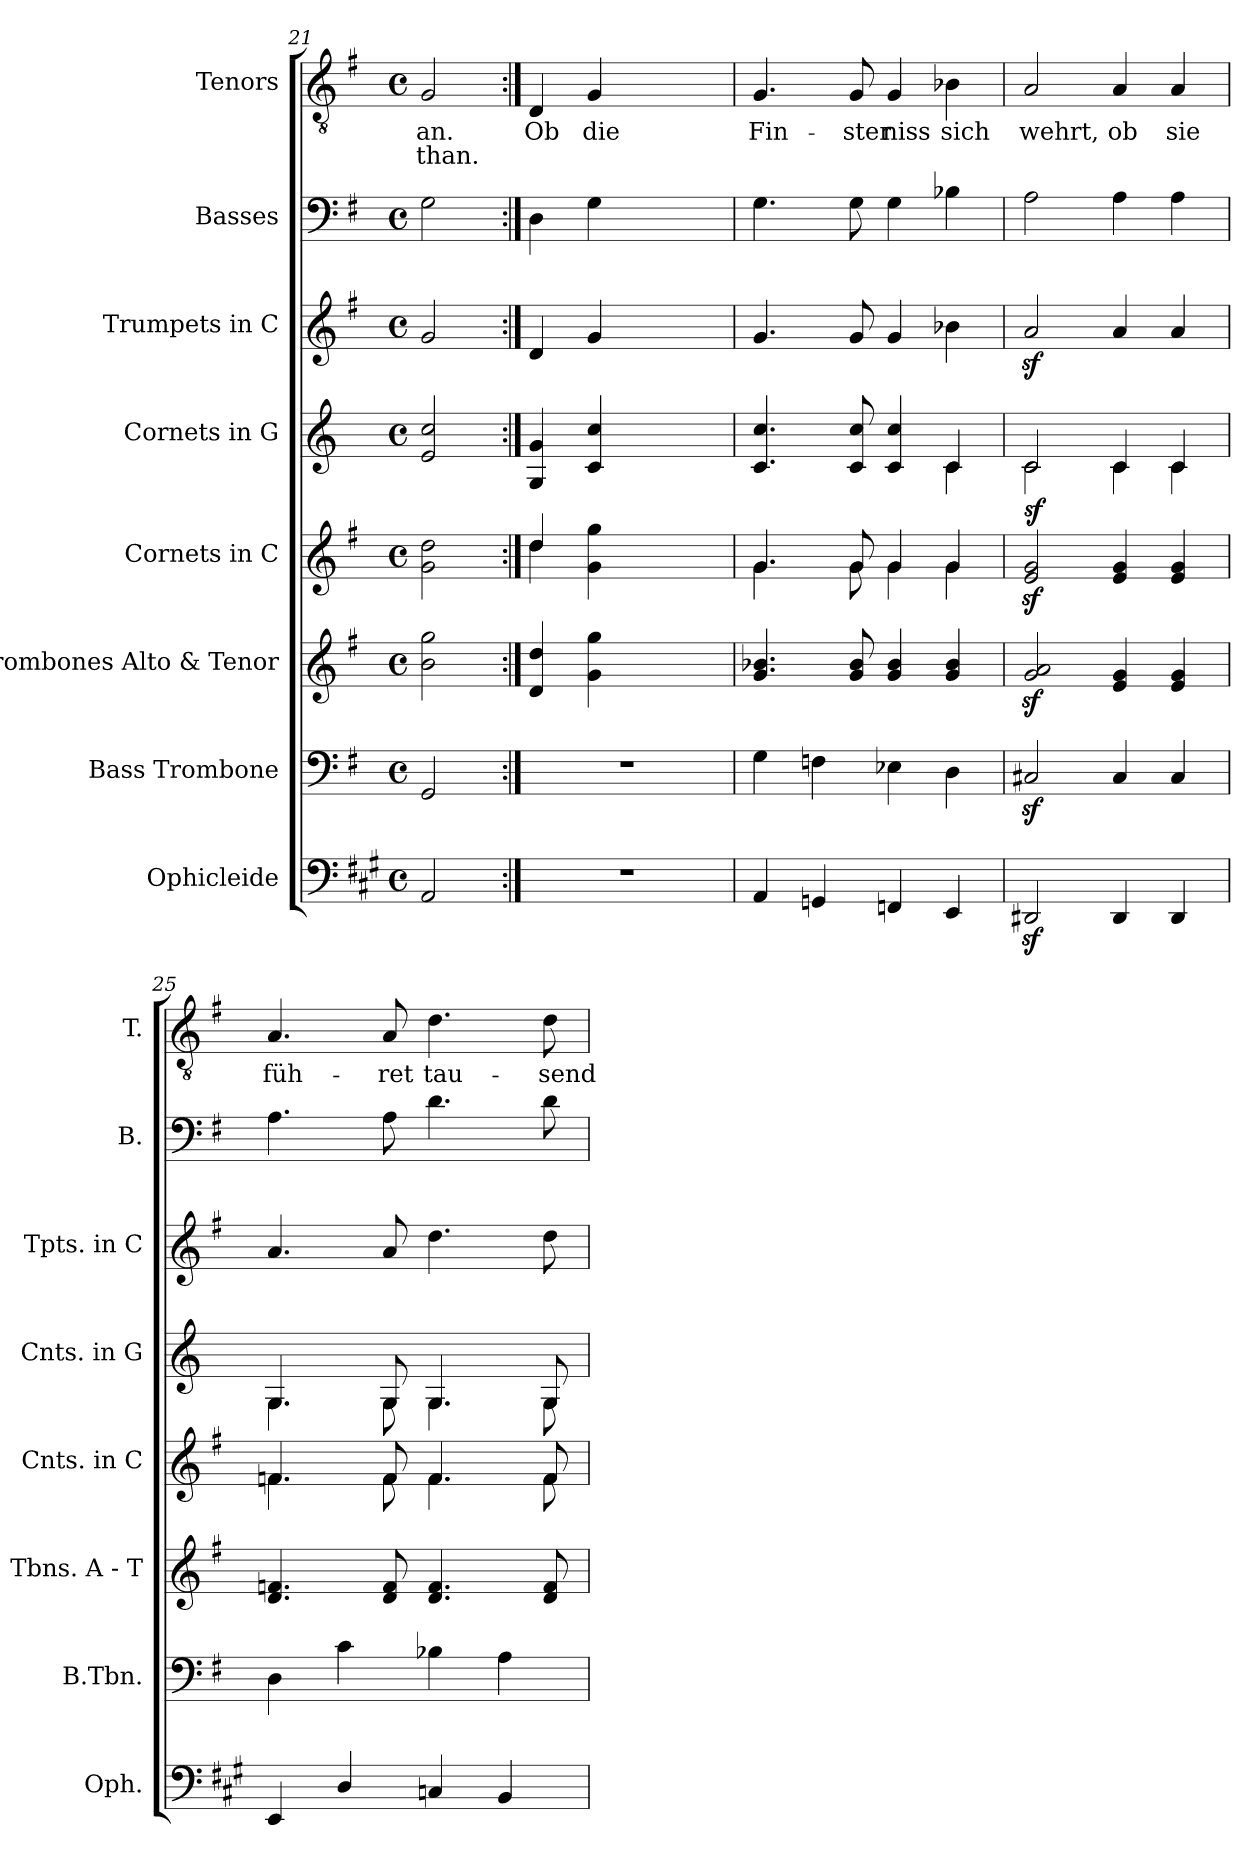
**kern	**kern	**kern	**kern	**kern	**dynam	**kern	**kern	**kern	**text	**text
*part8	*part7	*part6	*part5	*part4	*part4	*part3	*part2	*part1	*part1	*part1
*staff8	*staff7	*staff6	*staff5	*staff4	*staff4	*staff3	*staff2	*staff1	*staff1	*staff1
*I"Ophicleide	*I"Bass Trombone	*I"Trombones Alto &amp; Tenor	*I"Cornets in C	*I"Cornets in G	*	*I"Trumpets in C	*I"Basses	*I"Tenors	*	*
*I'Oph.	*I'B.Tbn.	*I'Tbns. A - T	*I'Cnts. in C	*I'Cnts. in G	*	*I'Tpts. in C	*I'B.	*I'T.	*	*
*clefF4	*clefF4	*clefG2	*clefG2	*clefG2	*	*clefG2	*clefF4	*clefGv2	*	*
*ITrd1c2	*	*	*ITrd7c12	*ITrd3c5	*	*	*	*	*	*
*k[f#]	*k[f#]	*k[f#]	*k[f#]	*k[f#]	*	*k[f#]	*k[f#]	*k[f#]	*	*
*M4/4	*M4/4	*M4/4	*M4/4	*M4/4	*	*M4/4	*M4/4	*M4/4	*	*
*met(c)	*met(c)	*met(c)	*met(c)	*met(c)	*	*met(c)	*met(c)	*met(c)	*	*
=21	=21	=21	=21	=21	=21	=21	=21	=21	=21	=21
!	!	!	!	!	!	!	!	!	!LO:LY:b	!LO:LY:b
2GG/	2GG/	2b\ 2gg\	2G\ 2d\	2B/ 2g/	.	2g/	2G\	2G/	an.	-than.
=22:|!	=22:|!	=22:|!	=22:|!	=22:|!	=22:|!	=22:|!	=22:|!	=22:|!	=22:|!	=22:|!
*	*	*	*^	*	*	*	*	*	*	*
!	!	!	!	!	!	!	!	!	!	!LO:LY:b	!
1r	1r	4d/ 4dd/	4d/	4d\	4D/ 4d/	.	4d/	4D\	4D/	Ob	.
!	!	!	!	!	!	!	!	!	!	!LO:LY:b	!
.	.	4g\ 4gg\	4G\ 4g\	4ryy	4G/ 4g/	.	4g/	4G\	4G/	die	.
.	.	2ryy	2ryy	2ryy	2ryy	.	2ryy	2ryy	2ryy	.	.
=23	=23	=23	=23	=23	=23	=23	=23	=23	=23	=23	=23
*	*	*	*	*	*^	*	*	*	*	*	*
!	!	!	!	!	!	!	!	!	!	!	!LO:LY:b	!
4GG/	4G\	4.g/ 4.b-X/	4.G/	4.G\	4.G/ 4.g/	4.ryy	.	4.g/	4.G\	4.G/	Fin-	.
4FFn/	4Fn\	.	.	.	.	.	.	.	.	.	.	.
!	!	!	!	!	!	!	!	!	!	!	!LO:LY:b	!
.	.	8g/ 8b-/	8G/	8G\	8G/ 8g/	8ryy	.	8g/	8G\	8G/	-ster-	.
!	!	!	!	!	!	!	!	!	!	!	!LO:LY:b	!
4EE-X/	4E-X\	4g/ 4b-/	4G/	4G\	4G/ 4g/	4ryy	.	4g/	4G\	4G/	-niss	.
!	!	!	!	!	!	!	!	!	!	!	!LO:LY:b	!
4DD/	4D\	4g/ 4b-/	4G/	4G\	4G/	4G\	.	4b-X\	4B-X\	4B-X\	sich	.
=24	=24	=24	=24	=24	=24	=24	=24	=24	=24	=24	=24	=24
!	!	!	!	!	!	!	!LO:DY:b	!	!	!	!LO:LY:b	!
*	*	*	*v	*v	*	*	*	*	*	*	*	*
2CC#Xz</	2C#Xz</	2g/z< 2a/z<	2E/z< 2G/z<	2G/	2G\	sf	2az</	2A\	2A/	wehrt,	.
!	!	!	!	!	!	!	!	!	!	!LO:LY:b	!
4CC#/	4C#/	4e/ 4g/	4E/ 4G/	4G/	4G\	.	4a/	4A\	4A/	ob	.
!	!	!	!	!	!	!	!	!	!	!LO:LY:b	!
4CC#/	4C#/	4e/ 4g/	4E/ 4G/	4G/	4G\	.	4a/	4A\	4A/	sie	.
!!LO:PB:g=z
=25	=25	=25	=25	=25	=25	=25	=25	=25	=25	=25	=25
*	*	*	*^	*	*	*	*	*	*	*	*
!	!	!	!	!	!	!	!	!	!	!	!LO:LY:b	!
4DD/	4D\	4.d/ 4.fn/	4.Fn/	4.F\	4.D/	4.D\	.	4.a/	4.A\	4.A/	füh-	.
4C/	4c\	.	.	.	.	.	.	.	.	.	.	.
!	!	!	!	!	!	!	!	!	!	!	!LO:LY:b	!
.	.	8d/ 8f/	8F/	8F\	8D/	8D\	.	8a/	8A\	8A/	-ret	.
!	!	!	!	!	!	!	!	!	!	!	!LO:LY:b	!
4BB-X/	4B-X\	4.d/ 4.f/	4.F/	4.F\	4.D/	4.D\	.	4.dd\	4.d\	4.d\	tau-	.
4AA/	4A\	.	.	.	.	.	.	.	.	.	.	.
!	!	!	!	!	!	!	!	!	!	!	!LO:LY:b	!
.	.	8d/ 8f/	8F/	8F\	8D/	8D\	.	8dd\	8d\	8d\	-send	.
*	*	*	*v	*v	*	*	*	*	*	*	*	*
*	*	*	*	*v	*v	*	*	*	*	*	*
=	=	=	=	=	=	=	=	=	=	=
*-	*-	*-	*-	*-	*-	*-	*-	*-	*-	*-
